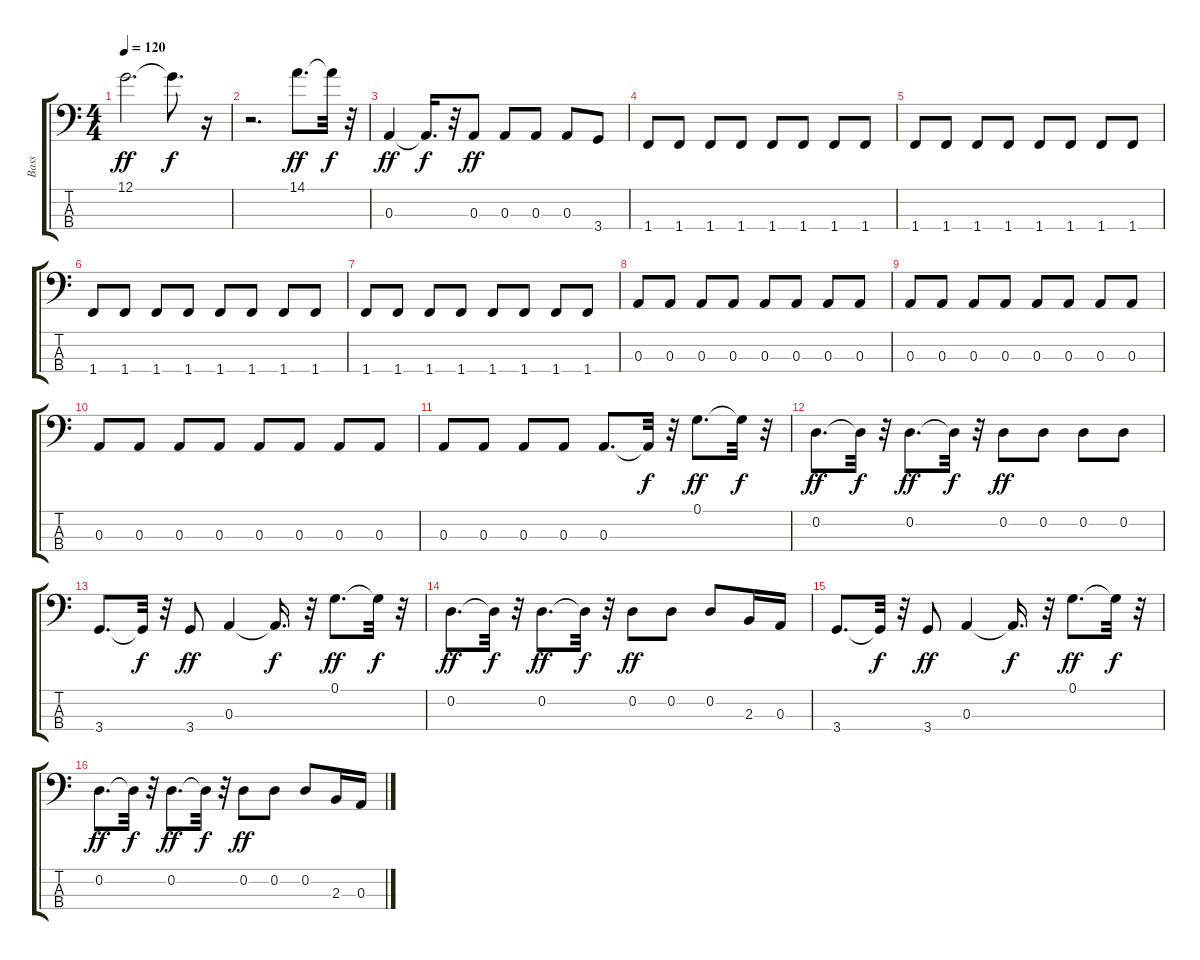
\track ("Bass" "Bass") {instrument electricbassfinger}
\staff {score tabs}
\tuning (G2 D2 A1 E1) {hide}
\ts (4 4)
\tempo 120
\clef f4
\ks c
12.1.2{d dy ff} 12.1{t}.8{d dy f} r.16 |
r.2{d} 14.1.8{d dy ff} 14.1{t}.32{dy f} r.32 |
0.3.4{dy ff} 0.3{t}.16{d dy f} r.32 0.3.8{dy ff} 0.3.8 0.3.8 0.3.8 3.4.8 |
1.4.8 1.4.8 1.4.8 1.4.8 1.4.8 1.4.8 1.4.8 1.4.8 |
1.4.8 1.4.8 1.4.8 1.4.8 1.4.8 1.4.8 1.4.8 1.4.8 |
1.4.8 1.4.8 1.4.8 1.4.8 1.4.8 1.4.8 1.4.8 1.4.8 |
1.4.8 1.4.8 1.4.8 1.4.8 1.4.8 1.4.8 1.4.8 1.4.8 |
0.3.8 0.3.8 0.3.8 0.3.8 0.3.8 0.3.8 0.3.8 0.3.8 |
0.3.8 0.3.8 0.3.8 0.3.8 0.3.8 0.3.8 0.3.8 0.3.8 |
0.3.8 0.3.8 0.3.8 0.3.8 0.3.8 0.3.8 0.3.8 0.3.8 |
0.3.8 0.3.8 0.3.8 0.3.8 0.3.8{d} 0.3{t}.32{dy f} r.32 0.1.8{d dy ff} 0.1{t}.32{dy f} r.32 |
0.2.8{d dy ff} 0.2{t}.32{dy f} r.32 0.2.8{d dy ff} 0.2{t}.32{dy f} r.32 0.2.8{dy ff} 0.2.8 0.2.8 0.2.8 |
3.4.8{d} 3.4{t}.32{dy f} r.32 3.4.8{dy ff} 0.3.4 0.3{t}.16{d dy f} r.32 0.1.8{d dy ff} 0.1{t}.32{dy f} r.32 |
0.2.8{d dy ff} 0.2{t}.32{dy f} r.32 0.2.8{d dy ff} 0.2{t}.32{dy f} r.32 0.2.8{dy ff} 0.2.8 0.2.8 2.3.16 0.3.16 |
3.4.8{d} 3.4{t}.32{dy f} r.32 3.4.8{dy ff} 0.3.4 0.3{t}.16{d dy f} r.32 0.1.8{d dy ff} 0.1{t}.32{dy f} r.32 |
0.2.8{d dy ff} 0.2{t}.32{dy f} r.32 0.2.8{d dy ff} 0.2{t}.32{dy f} r.32 0.2.8{dy ff} 0.2.8 0.2.8 2.3.16 0.3.16
